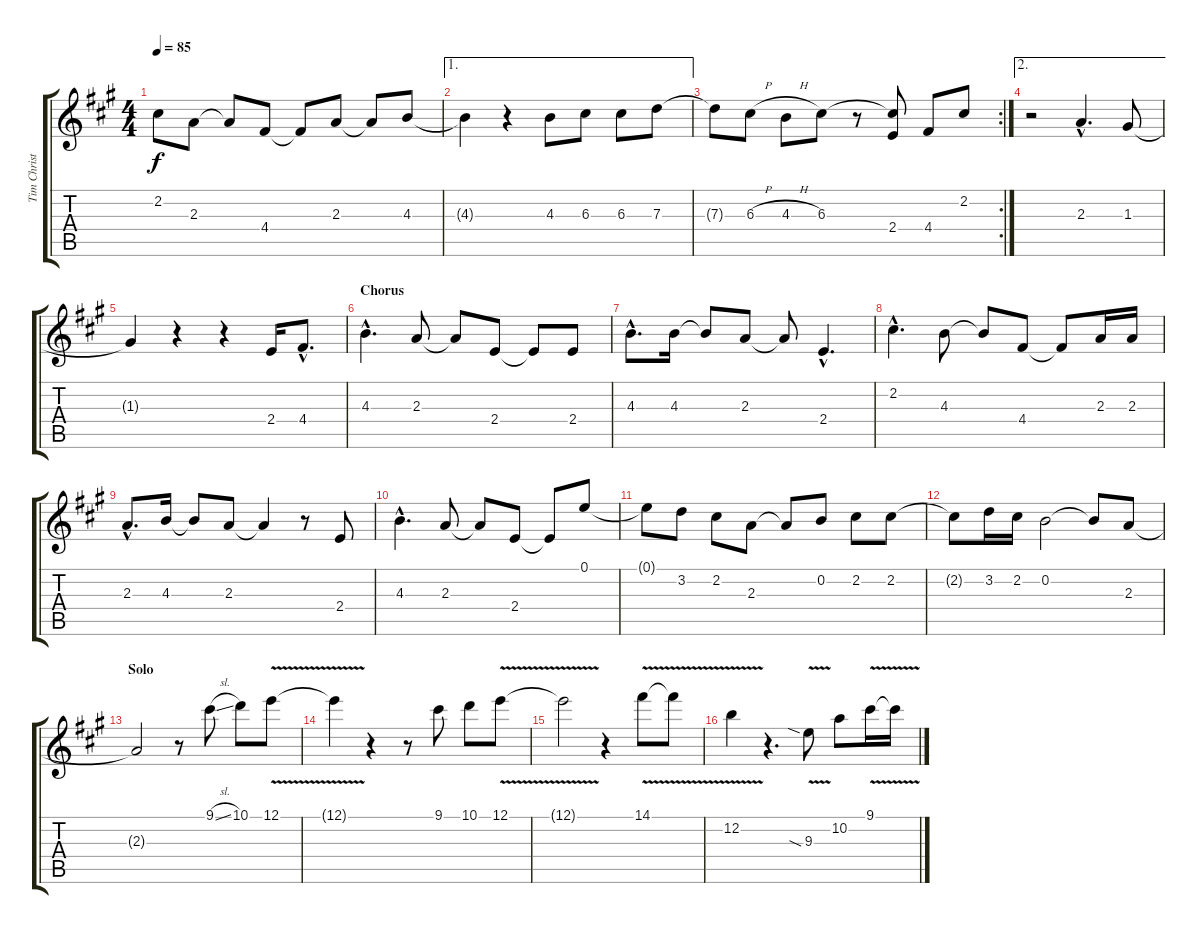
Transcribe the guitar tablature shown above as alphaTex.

\track ("Tim Christensen (Lead)" "Tim Christ") {instrument electricguitarjazz}
\staff {score tabs}
\tuning (E4 B3 G3 D3 A2 E2) {hide}
\ts (4 4)
\tempo 85
\clef g2
\ks a
2.2{t}.8{dy f} 2.3.8 2.3{t}.8 4.4.8 4.4{t}.8 2.3.8 2.3{t}.8 4.3.8 |
\ae 1
4.3{t}.4 r.4 4.3.8{volume 14 instrument overdrivenguitar} 6.3.8 6.3.8 7.3.8 |
\rc 2
7.3{t}.8 6.3{h}.8 4.3{h}.8 6.3.8 r.8 (6.3{t} 2.4).8{volume 16 instrument electricguitarjazz} 4.4.8 2.2.8 |
\ae 2
r.2 2.3{hac}.4{d} 1.3.8 |
1.3{t}.4 r.4 r.4 2.4.16 4.4{hac}.8{d} |
\section ("" "Chorus")
4.3{hac}.4{d} 2.3.8 2.3{t}.8 2.4.8 2.4{t}.8 2.4.8 |
4.3{hac}.8{d} 4.3.16 4.3{t}.8 2.3.8 2.3{t}.8 2.4{hac}.4{d} |
2.2{hac}.4{d} 4.3.8 4.3{t}.8 4.4.8 4.4{t}.8 2.3.16 2.3.16 |
2.3{hac}.8{d} 4.3.16 4.3{t}.8 2.3.8 2.3{t}.4 r.8 2.4.8 |
4.3{hac}.4{d} 2.3.8 2.3{t}.8 2.4.8 2.4{t}.8 0.1.8 |
0.1{t}.8 3.2.8 2.2.8 2.3.8 2.3{t}.8 0.2.8 2.2.8 2.2.8 |
2.2{t}.8 3.2.16 2.2.16 0.2.2 0.2{t}.8 2.3.8 |
\section ("" "Solo")
2.3{t}.2 r.8 9.1{sl}.8{volume 16 instrument acousticguitarsteel} 10.1.8 12.1{v}.8 |
12.1{t}.4 r.4 r.8 9.1.8 10.1.8 12.1{v}.8 |
12.1{t}.2 r.4 14.1{v}.8 14.1{t}.8 |
12.2{v}.4 r.4{d} 9.3{v sia}.8 10.2.8 9.1{v}.16 9.1{t}.16
